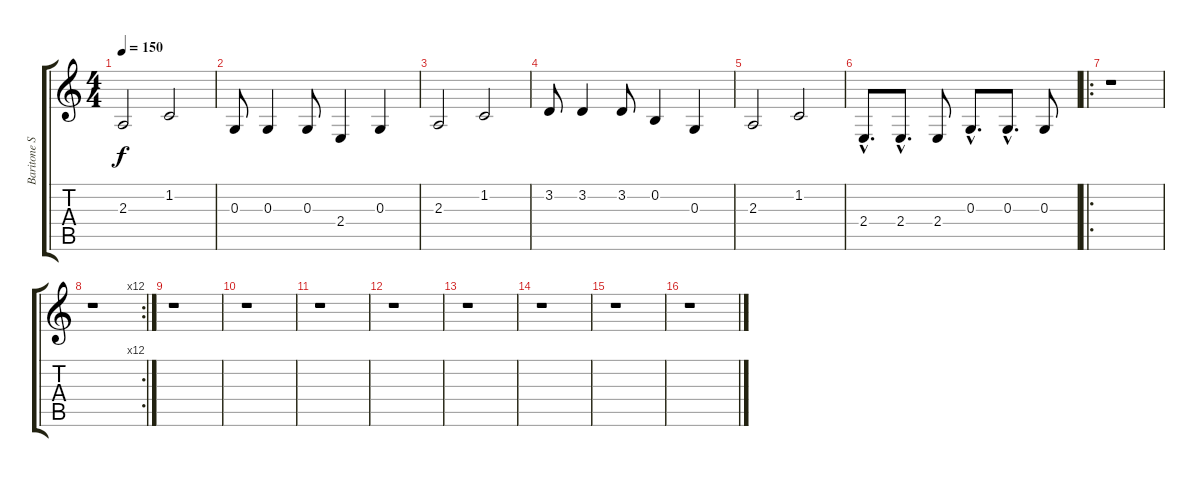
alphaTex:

\track ("Baritone Sax" "Baritone S") {instrument baritonesax}
\staff {score tabs}
\tuning (E4 B3 G3 D3 A2 E2) {hide}
\ts (4 4)
\tempo 150
\clef g2
\ks c
2.3.2{dy f} 1.2.2 |
0.3.8 0.3.4 0.3.8 2.4.4 0.3.4 |
2.3.2 1.2.2 |
3.2.8 3.2.4 3.2.8 0.2.4 0.3.4 |
2.3.2 1.2.2 |
2.4{hac}.8{d} 2.4{hac}.8{d} 2.4.8 0.3{hac}.8{d} 0.3{hac}.8{d} 0.3.8 |
\ro
r.1 |
\rc 12
r.1 |
r.1 |
r.1 |
r.1 |
r.1 |
r.1 |
r.1 |
r.1 |
r.1
